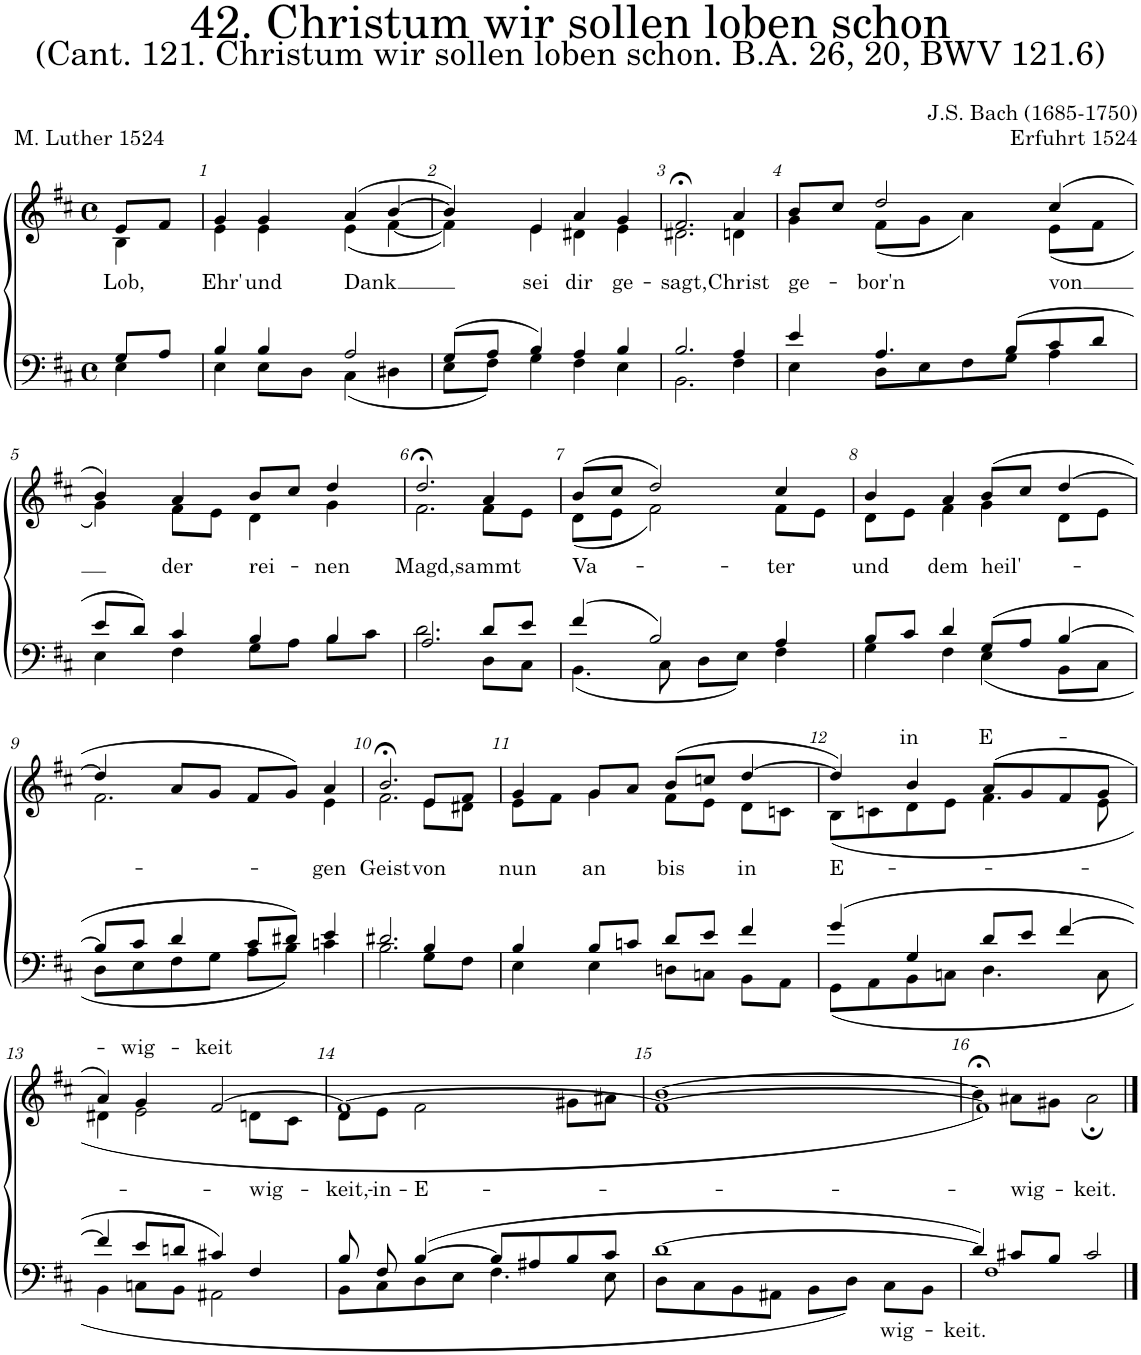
**kern	**text	**kern	**text
*part2	*part2	*part1	*part1
*staff2	*staff2	*staff1	*staff1
*I"Tenor/Bass	*	*I"Soprano/Alto	*
*clefF4	*	*clefG2	*
*k[f#c#]	*	*k[f#c#]	*
*M4/4	*	*M4/4	*
*met(c)	*	*met(c)	*
=	=	=	=
*^	*	*	*
!	!	!	!	!LO:LY:b
*	*	*	*^	*
8G/L	4E\	.	8e/L	4B\	Lob,
8A/J	.	.	8f#/J	.	.
=1	=1	=1	=1	=1	=1
!	!	!	!	!	!LO:LY:b
4B/	4E\	.	4g;</	4e\	Ehr'
!	!	!	!	!	!LO:LY:b
4B/	8E\L	.	4g/	4e\	und
.	8D\J	.	.	.	.
!	!	!	!	!	!LO:LY:b
2A/	(4C#\	.	(4a/	(4e\	Dank
.	4D#X\	.	[4b/	[4f#\	.
=2	=2	=2	=2	=2	=2
(8G/L	8E\L	.	4b;</])	4f#\])	.
8A/J	8F#\J)	.	.	.	.
!	!	!	!	!	!LO:LY:b
4B/)	4G\	.	4e/	4e\	sei
!	!	!	!	!	!LO:LY:b
4A/	4F#\	.	4a;</	4d#X\	dir
!	!	!	!	!	!LO:LY:b
4B/	4E\	.	4g/	4e\	ge-
=3	=3	=3	=3	=3	=3
!	!	!	!	!	!LO:LY:b
2.B/	2.BB\	.	2.f#;<,/	2.d#X\	-sagt,
!	!	!	!	!	!LO:LY:b
4A/	4F#\	.	4a/	4dn\	Christ
=4	=4	=4	=4	=4	=4
!	!	!	!	!	!LO:LY:b
4e/	4E\	.	8b;</L	4g\	ge-
.	.	.	8cc#/J	.	.
!	!	!	!	!	!LO:LY:b
4.A/	8D\L	.	2dd/	(8f#\L	-bor'n
.	8E\	.	.	8g\J	.
.	8F#\	.	.	4a\)	.
(8B/L	8G\J	.	.	.	.
!	!	!	!	!	!LO:LY:b
8c#/	4A\	.	(4cc#/	(8e\L	von
8d/J	.	.	.	8f#\J	.
!!LO:LB:g=z	!!
=5	=5	=5	=5	=5	=5
8e/L	4E\	.	4b;</)	4g\)	.
8d/J)	.	.	.	.	.
!	!	!	!	!	!LO:LY:b
4c#/	4F#\	.	4a/	8f#\L	der
.	.	.	.	8e\J	.
!	!	!	!	!	!LO:LY:b
4B/	8G\L	.	8b/L	4d\	rei-
.	8A\J	.	8cc#/J	.	.
!	!	!	!	!	!LO:LY:b
4B/	8B\L	.	4dd/	4g\	-nen
.	8c#\J	.	.	.	.
=6	=6	=6	=6	=6	=6
!	!	!	!	!	!LO:LY:b
2.A/	2.d\	.	2.dd;<,/	2.f#\	Magd,
!	!	!	!	!	!LO:LY:b
8d/L	8D\L	.	4a/	8f#\L	sammt
8e/J	8C#\J	.	.	8e\J	.
=7	=7	=7	=7	=7	=7
!	!	!	!	!	!LO:LY:b
(4f#/	(4.BB\	.	(8b;</L	(8d\L	Va-
.	.	.	8cc#/J	8e\J	.
2B/)	.	.	2dd/)	2f#\)	.
.	8C#\	.	.	.	.
.	8D\L	.	.	.	.
.	8E\J)	.	.	.	.
!	!	!	!	!	!LO:LY:b
4A/	4F#\	.	4cc#/	8f#\L	-ter
.	.	.	.	8e\J	.
=8	=8	=8	=8	=8	=8
!	!	!	!	!	!LO:LY:b
8B/L	4G\	.	4b;</	8d\L	und
8c#/J	.	.	.	8e\J	.
!	!	!	!	!	!LO:LY:b
4d/	4F#\	.	4a/	4f#\	dem
!	!	!	!	!	!LO:LY:b
(8G/L	(4E\	.	(8b/L	4g\	heil'-
8A/J	.	.	8cc#/J	.	.
[4B/	8BB\L	.	[4dd/	8d\L	.
.	8C#\J	.	.	8e\J	.
!!LO:LB:g=z	!!
=9	=9	=9	=9	=9	=9
8B/L]	8D\L	.	4dd;</]	2.f#\	.
8c#/J	8E\	.	.	.	.
4d/	8F#\	.	8a/L	.	.
.	8G\J	.	8g/J	.	.
8c#/L	8A\L	.	8f#/L	.	.
8d#X/J)	8B\J)	.	8g/J)	.	.
!	!	!	!	!	!LO:LY:b
4e/	4cn\	.	4a/	4e\	-gen
=10	=10	=10	=10	=10	=10
!	!	!	!	!	!LO:LY:b
2.d#X/	2.B\	.	2.b;<,/	2.f#\	Geist
!	!	!	!	!	!LO:LY:b
4B/	8G\L	.	8e/L	8e\L	von
.	8F#\J	.	8f#/J	8d#X\J	.
=11	=11	=11	=11	=11	=11
!	!	!	!	!	!LO:LY:b
4B/	4E\	.	4g;</	8e\L	nun
.	.	.	.	8f#\J	.
!	!	!	!	!	!LO:LY:b
8B/L	4E\	.	8g/L	4g\	an
8cn/J	.	.	8a/J	.	.
!	!	!	!	!	!LO:LY:b
8d/L	8Dn\L	.	(8b/L	8f#\L	bis
8e/J	8Cn\J	.	8ccn/J	8e\J	.
!	!	!	!	!	!LO:LY:b
4f#/	8BB\L	.	[4dd/	8d\L	in
.	8AA\J	.	.	8cn\J	.
=12	=12	=12	=12	=12	=12
!	!	!	!	!	!LO:LY:b
(4g/	(8GG\L	.	4dd;</])	(8B\L	E-
.	8AA\	.	.	8cn\	.
!	!	!	!	!	!LO:LY:a
4G/	8BB\	.	4b/	8d\	in
.	8Cn\J	.	.	8e\J	.
!	!	!	!	!	!LO:LY:a
8d/L	4.D\	.	(8a/L	4.f#\	E-
8e/J	.	.	8g/	.	.
[4f#/	.	.	8f#/	.	.
.	8C\	.	8g/J	8e\	.
!!LO:LB:g=z	!!
=13	=13	=13	=13	=13	=13
4f#/]	4BB\	.	4a;</)	4d#X\	.
!	!	!	!	!	!LO:LY:a
8e/L	8Cn\L	.	4g/	2e\	-wig-
8dn/J	8BB\J	.	.	.	.
!	!	!	!	!	!LO:LY:a
4c#X/)	2AA#X\	.	[2f#/	.	-keit
!	!	!	!	!	!LO:LY:b
4F#/	.	.	.	8dn\L	-wig-
.	.	.	.	8c#\J	.
=14	=14	=14	=14	=14	=14
!	!	!	!	!	!LO:LY:b
8B/	8BB\L	.	1f#;<_	8d\L	-keit,-
!	!	!	!	!	!LO:LY:b
8F#/	8C#\	.	.	8e\J	-in-
!	!	!	!	!	!LO:LY:b
([4B/	8D\	.	.	2f#\	-E-
.	8E\J	.	.	.	.
8B/L]	4.F#\	.	.	.	.
8A#X/	.	.	.	.	.
8B/	.	.	.	8g#X\L	.
8c#/J	8E\	.	.	8a#X\J	.
=15	=15	=15	=15	=15	=15
[1d	8D\L	.	1f#;<_	[>1b	.
.	8C#\	.	.	.	.
.	8BB\	.	.	.	.
.	8AA#X\J	.	.	.	.
.	8BB\L	.	.	.	.
.	8D\J)	.	.	.	.
!	!	!LO:LY:b	!	!	!
.	8C#\L	wig-	.	.	.
.	8BB\J	.	.	.	.
=16	=16	=16	=16	=16	=16
!	!	!LO:LY:b	!	!	!
4d/])	1F#	-keit.	1f#;<])	4b\]	.
!	!	!	!	!	!LO:LY:b
8c#X/L	.	.	.	8a#X\L	-wig-
8B/J	.	.	.	8g#X\J	.
!	!	!	!	!	!LO:LY:b
2c#/	.	.	.	2a#;\	-keit.
*v	*v	*	*	*	*
*	*	*v	*v	*
==	==	==	==
*-	*-	*-	*-
